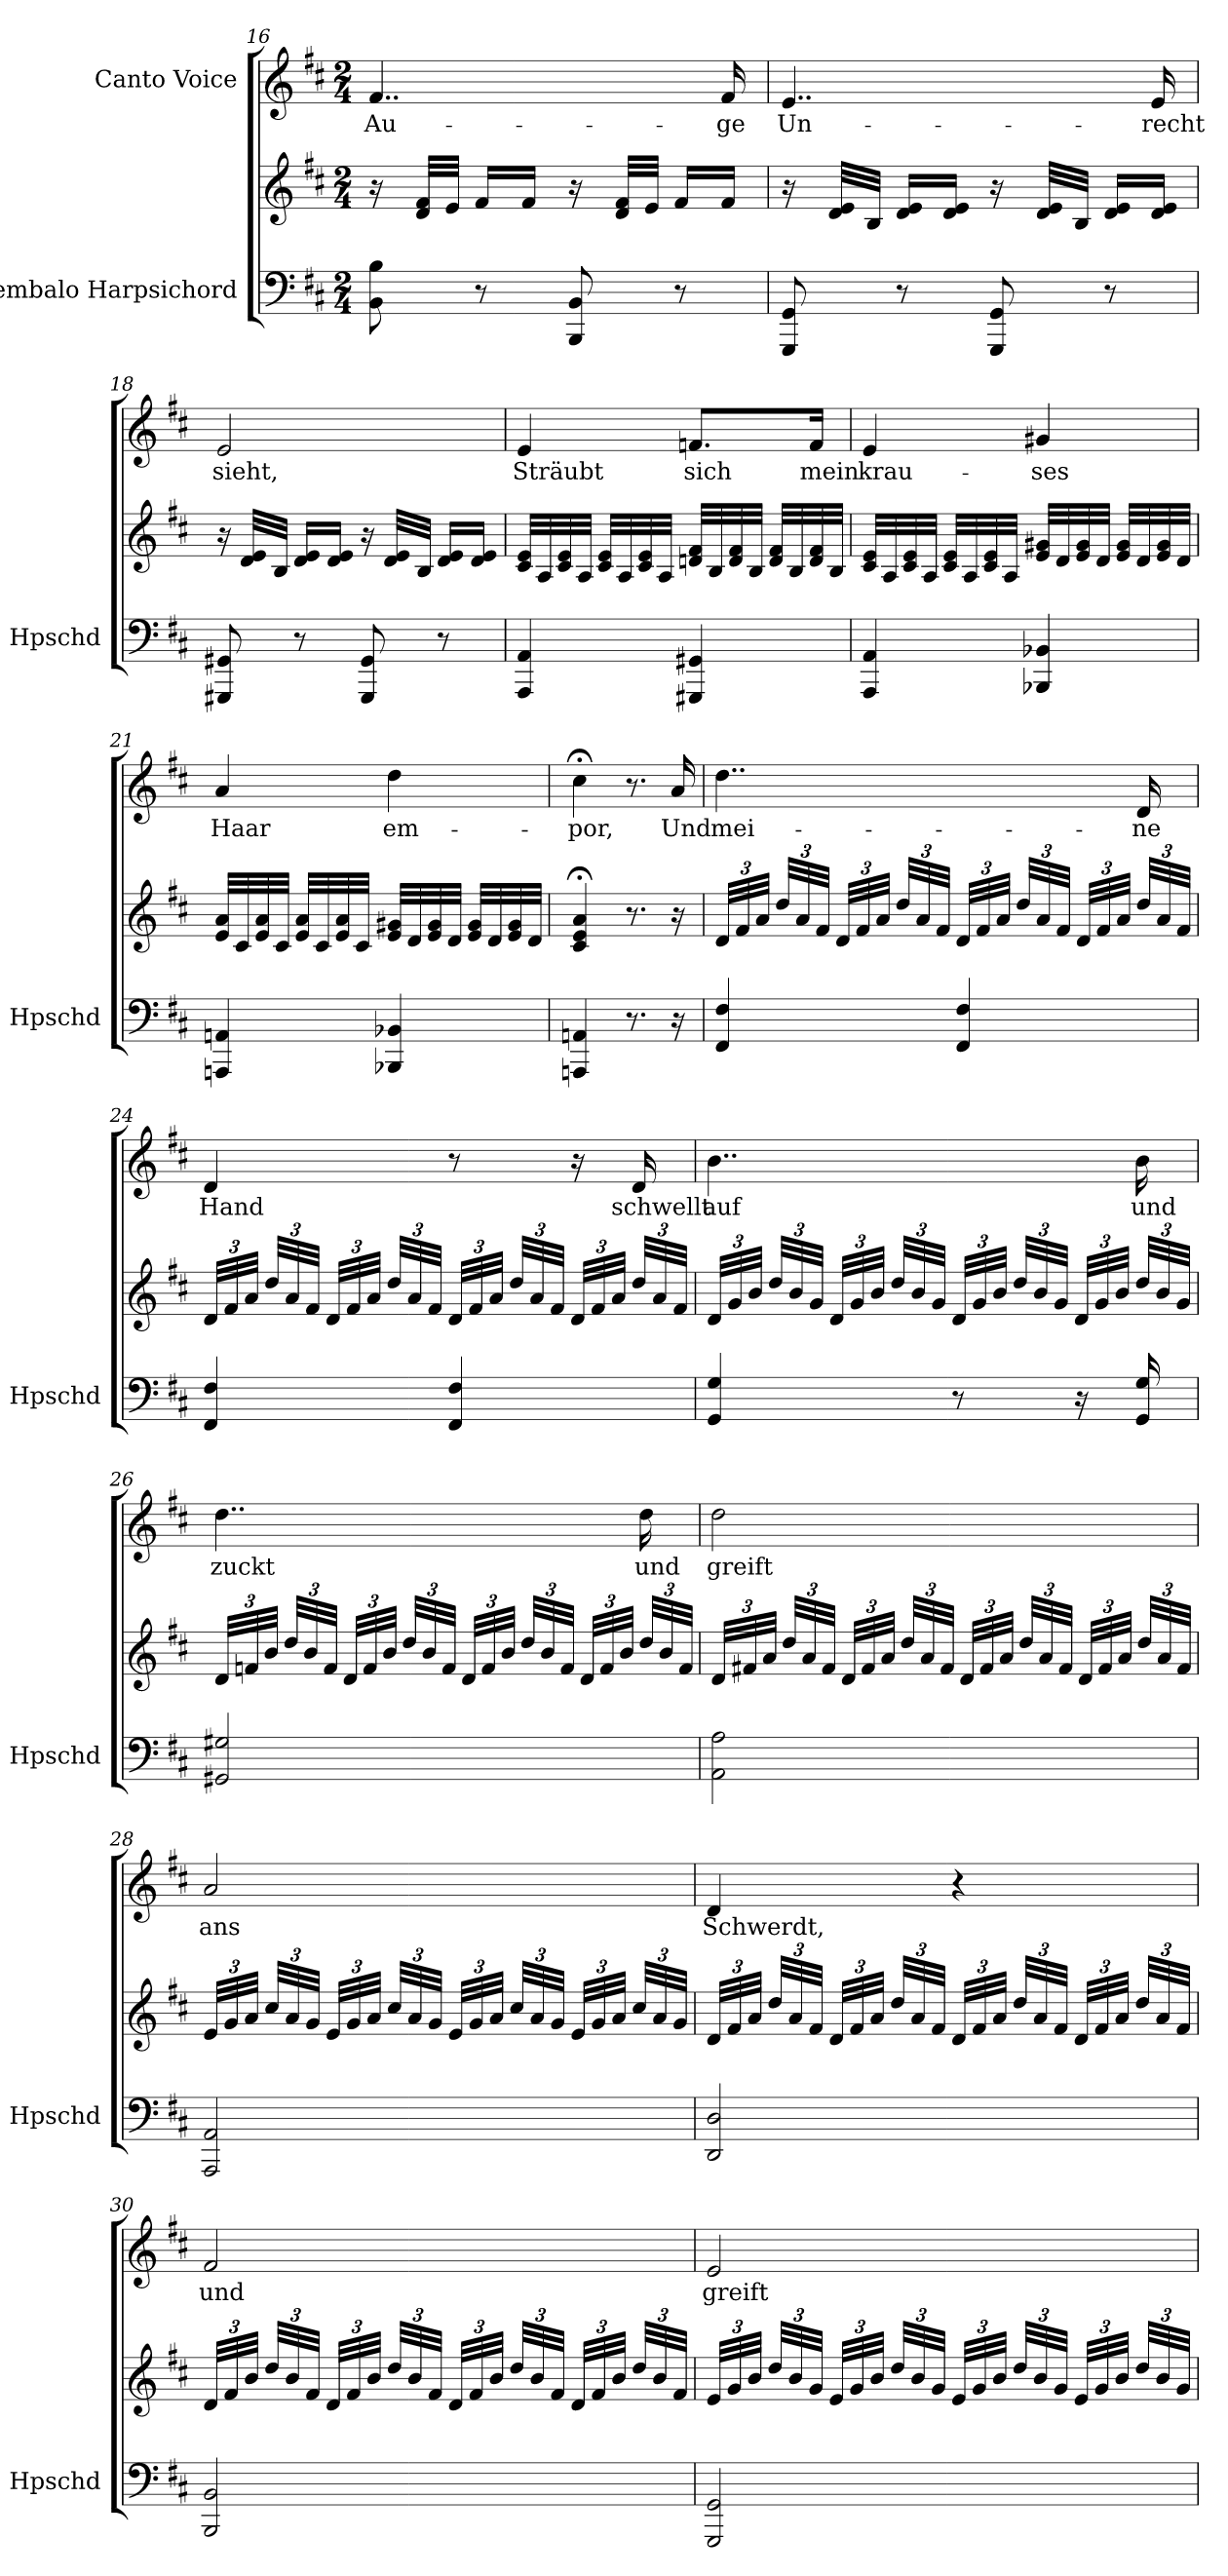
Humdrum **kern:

**kern	**kern	**kern	**text
*part2	*part2	*part1	*part1
*staff3	*staff2	*staff1	*staff1
*I"Cembalo Harpsichord	*	*I"Canto Voice	*
*I'Hpschd	*	*	*
*clefF4	*clefG2	*clefG2	*
*k[f#c#]	*k[f#c#]	*k[f#c#]	*
*M2/4	*M2/4	*M2/4	*
=16	=16	=16	=16
!	!	!	!LO:LY:b
8BB\ 8B\	16r	4..f#/	Au-
.	32d/ 32f#/LLL	.	.
.	32e/JJJ	.	.
8r	16f#/LL	.	.
.	16f#/JJ	.	.
8BBB/ 8BB/	16r	.	.
.	32d/ 32f#/LLL	.	.
.	32e/JJJ	.	.
8r	16f#/LL	.	.
!	!	!	!LO:LY:b
.	16f#/JJ	16f#/	-ge
=17	=17	=17	=17
!	!	!	!LO:LY:b
8GGG/ 8GG/	16r	4..e/	Un-
.	32d/ 32e/LLL	.	.
.	32B/JJJ	.	.
8r	16d/ 16e/LL	.	.
.	16d/ 16e/JJ	.	.
8GGG/ 8GG/	16r	.	.
.	32d/ 32e/LLL	.	.
.	32B/JJJ	.	.
8r	16d/ 16e/LL	.	.
!	!	!	!LO:LY:b
.	16d/ 16e/JJ	16e/	-recht
=18	=18	=18	=18
!	!	!	!LO:LY:b
8GGG#X/ 8GG#X/	16r	2e/	sieht,
.	32d/ 32e/LLL	.	.
.	32B/JJJ	.	.
8r	16d/ 16e/LL	.	.
.	16d/ 16e/JJ	.	.
8GGG#/ 8GG#/	16r	.	.
.	32d/ 32e/LLL	.	.
.	32B/JJJ	.	.
8r	16d/ 16e/LL	.	.
.	16d/ 16e/JJ	.	.
!!LO:LB:g=z
=19	=19	=19	=19
!	!	!	!LO:LY:b
4AAA/ 4AA/	32c#/ 32e/LLL	4e/	Sträubt
.	32A/	.	.
.	32c#/ 32e/	.	.
.	32A/JJJ	.	.
.	32c#/ 32e/LLL	.	.
.	32A/	.	.
.	32c#/ 32e/	.	.
.	32A/JJJ	.	.
!	!	!	!LO:LY:b
4GGG#X/ 4GG#X/	32dn/ 32f#/LLL	8.fn/L	sich
.	32B/	.	.
.	32d/ 32f#/	.	.
.	32B/JJJ	.	.
.	32d/ 32f#/LLL	.	.
.	32B/	.	.
!	!	!	!LO:LY:b
.	32d/ 32f#/	16f/Jk	mein
.	32B/JJJ	.	.
!!LO:PB:g=z
=20	=20	=20	=20
!	!	!	!LO:LY:b
4AAA/ 4AA/	32c#/ 32e/LLL	4e/	krau-
.	32A/	.	.
.	32c#/ 32e/	.	.
.	32A/JJJ	.	.
.	32c#/ 32e/LLL	.	.
.	32A/	.	.
.	32c#/ 32e/	.	.
.	32A/JJJ	.	.
!	!	!	!LO:LY:b
4BBB-X/ 4BB-X/	32e/ 32g#X/LLL	4g#X/	-ses
.	32d/	.	.
.	32e/ 32g#/	.	.
.	32d/JJJ	.	.
.	32e/ 32g#/LLL	.	.
.	32d/	.	.
.	32e/ 32g#/	.	.
.	32d/JJJ	.	.
=21	=21	=21	=21
!	!	!	!LO:LY:b
4AAAn/ 4AAn/	32e/ 32a/LLL	4a/	Haar
.	32c#/	.	.
.	32e/ 32a/	.	.
.	32c#/JJJ	.	.
.	32e/ 32a/LLL	.	.
.	32c#/	.	.
.	32e/ 32a/	.	.
.	32c#/JJJ	.	.
!	!	!	!LO:LY:b
4BBB-X/ 4BB-X/	32e/ 32g#X/LLL	4dd\	em-
.	32d/	.	.
.	32e/ 32g#/	.	.
.	32d/JJJ	.	.
.	32e/ 32g#/LLL	.	.
.	32d/	.	.
.	32e/ 32g#/	.	.
.	32d/JJJ	.	.
=22	=22	=22	=22
!	!	!	!LO:LY:b
4AAAn/ 4AAn/	4c#/;< 4e/;< 4a/;<	4cc#;<\	-por,
8.r	8.r	8.r	.
!	!	!	!LO:LY:b
16r	16r	16a/	Und
!!LO:LB:g=z
=23	=23	=23	=23
*	*Xbrackettup	*	*
!	!	!	!LO:LY:b
4FF#/ 4F#/	48d/LLL	4..dd\	mei-
.	48f#/	.	.
.	48a/JJJ	.	.
.	48dd/LLL	.	.
.	48a/	.	.
.	48f#/JJJ	.	.
.	48d/LLL	.	.
.	48f#/	.	.
.	48a/JJJ	.	.
.	48dd/LLL	.	.
.	48a/	.	.
.	48f#/JJJ	.	.
4FF#/ 4F#/	48d/LLL	.	.
.	48f#/	.	.
.	48a/JJJ	.	.
.	48dd/LLL	.	.
.	48a/	.	.
.	48f#/JJJ	.	.
.	48d/LLL	.	.
.	48f#/	.	.
.	48a/JJJ	.	.
!	!	!	!LO:LY:b
.	48dd/LLL	16d/	-ne
.	48a/	.	.
.	48f#/JJJ	.	.
!!LO:LB:g=z
=24	=24	=24	=24
!	!	!	!LO:LY:b
4FF#/ 4F#/	48d/LLL	4d/	Hand
.	48f#/	.	.
.	48a/JJJ	.	.
.	48dd/LLL	.	.
.	48a/	.	.
.	48f#/JJJ	.	.
.	48d/LLL	.	.
.	48f#/	.	.
.	48a/JJJ	.	.
.	48dd/LLL	.	.
.	48a/	.	.
.	48f#/JJJ	.	.
4FF#/ 4F#/	48d/LLL	8r	.
.	48f#/	.	.
.	48a/JJJ	.	.
.	48dd/LLL	.	.
.	48a/	.	.
.	48f#/JJJ	.	.
.	48d/LLL	16r	.
.	48f#/	.	.
.	48a/JJJ	.	.
!	!	!	!LO:LY:b
.	48dd/LLL	16d/	schwellt
.	48a/	.	.
.	48f#/JJJ	.	.
!!LO:LB:g=z
=25	=25	=25	=25
!	!	!	!LO:LY:b
4GG/ 4G/	48d/LLL	4..b\	auf
.	48g/	.	.
.	48b/JJJ	.	.
.	48dd/LLL	.	.
.	48b/	.	.
.	48g/JJJ	.	.
.	48d/LLL	.	.
.	48g/	.	.
.	48b/JJJ	.	.
.	48dd/LLL	.	.
.	48b/	.	.
.	48g/JJJ	.	.
8r	48d/LLL	.	.
.	48g/	.	.
.	48b/JJJ	.	.
.	48dd/LLL	.	.
.	48b/	.	.
.	48g/JJJ	.	.
16r	48d/LLL	.	.
.	48g/	.	.
.	48b/JJJ	.	.
!	!	!	!LO:LY:b
16GG/ 16G/	48dd/LLL	16b\	und
.	48b/	.	.
.	48g/JJJ	.	.
!!LO:LB:g=z
=26	=26	=26	=26
!	!	!	!LO:LY:b
2GG#X/ 2G#X/	48d/LLL	4..dd\	zuckt
.	48fn/	.	.
.	48b/JJJ	.	.
.	48dd/LLL	.	.
.	48b/	.	.
.	48f/JJJ	.	.
.	48d/LLL	.	.
.	48f/	.	.
.	48b/JJJ	.	.
.	48dd/LLL	.	.
.	48b/	.	.
.	48f/JJJ	.	.
.	48d/LLL	.	.
.	48f/	.	.
.	48b/JJJ	.	.
.	48dd/LLL	.	.
.	48b/	.	.
.	48f/JJJ	.	.
.	48d/LLL	.	.
.	48f/	.	.
.	48b/JJJ	.	.
!	!	!	!LO:LY:b
.	48dd/LLL	16dd\	und
.	48b/	.	.
.	48f/JJJ	.	.
!!LO:LB:g=z
=27	=27	=27	=27
!	!	!	!LO:LY:b
2AA\ 2A\	48d/LLL	2dd\	greift
.	48f#X/	.	.
.	48a/JJJ	.	.
.	48dd/LLL	.	.
.	48a/	.	.
.	48f#/JJJ	.	.
.	48d/LLL	.	.
.	48f#/	.	.
.	48a/JJJ	.	.
.	48dd/LLL	.	.
.	48a/	.	.
.	48f#/JJJ	.	.
.	48d/LLL	.	.
.	48f#/	.	.
.	48a/JJJ	.	.
.	48dd/LLL	.	.
.	48a/	.	.
.	48f#/JJJ	.	.
.	48d/LLL	.	.
.	48f#/	.	.
.	48a/JJJ	.	.
.	48dd/LLL	.	.
.	48a/	.	.
.	48f#/JJJ	.	.
!!LO:PB:g=z
=28	=28	=28	=28
!	!	!	!LO:LY:b
2AAA/ 2AA/	48e/LLL	2a/	ans
.	48g/	.	.
.	48a/JJJ	.	.
.	48cc#/LLL	.	.
.	48a/	.	.
.	48g/JJJ	.	.
.	48e/LLL	.	.
.	48g/	.	.
.	48a/JJJ	.	.
.	48cc#/LLL	.	.
.	48a/	.	.
.	48g/JJJ	.	.
.	48e/LLL	.	.
.	48g/	.	.
.	48a/JJJ	.	.
.	48cc#/LLL	.	.
.	48a/	.	.
.	48g/JJJ	.	.
.	48e/LLL	.	.
.	48g/	.	.
.	48a/JJJ	.	.
.	48cc#/LLL	.	.
.	48a/	.	.
.	48g/JJJ	.	.
!!LO:LB:g=z
=29	=29	=29	=29
!	!	!	!LO:LY:b
2DD/ 2D/	48d/LLL	4d/	Schwerdt,
.	48f#/	.	.
.	48a/JJJ	.	.
.	48dd/LLL	.	.
.	48a/	.	.
.	48f#/JJJ	.	.
.	48d/LLL	.	.
.	48f#/	.	.
.	48a/JJJ	.	.
.	48dd/LLL	.	.
.	48a/	.	.
.	48f#/JJJ	.	.
.	48d/LLL	4r	.
.	48f#/	.	.
.	48a/JJJ	.	.
.	48dd/LLL	.	.
.	48a/	.	.
.	48f#/JJJ	.	.
.	48d/LLL	.	.
.	48f#/	.	.
.	48a/JJJ	.	.
.	48dd/LLL	.	.
.	48a/	.	.
.	48f#/JJJ	.	.
!!LO:LB:g=z
=30	=30	=30	=30
!	!	!	!LO:LY:b
2BBB/ 2BB/	48d/LLL	2f#/	und
.	48f#/	.	.
.	48b/JJJ	.	.
.	48dd/LLL	.	.
.	48b/	.	.
.	48f#/JJJ	.	.
.	48d/LLL	.	.
.	48f#/	.	.
.	48b/JJJ	.	.
.	48dd/LLL	.	.
.	48b/	.	.
.	48f#/JJJ	.	.
.	48d/LLL	.	.
.	48f#/	.	.
.	48b/JJJ	.	.
.	48dd/LLL	.	.
.	48b/	.	.
.	48f#/JJJ	.	.
.	48d/LLL	.	.
.	48f#/	.	.
.	48b/JJJ	.	.
.	48dd/LLL	.	.
.	48b/	.	.
.	48f#/JJJ	.	.
!!LO:PB:g=z
=31	=31	=31	=31
!	!	!	!LO:LY:b
2GGG/ 2GG/	48e/LLL	2e/	greift
.	48g/	.	.
.	48b/JJJ	.	.
.	48dd/LLL	.	.
.	48b/	.	.
.	48g/JJJ	.	.
.	48e/LLL	.	.
.	48g/	.	.
.	48b/JJJ	.	.
.	48dd/LLL	.	.
.	48b/	.	.
.	48g/JJJ	.	.
.	48e/LLL	.	.
.	48g/	.	.
.	48b/JJJ	.	.
.	48dd/LLL	.	.
.	48b/	.	.
.	48g/JJJ	.	.
.	48e/LLL	.	.
.	48g/	.	.
.	48b/JJJ	.	.
.	48dd/LLL	.	.
.	48b/	.	.
.	48g/JJJ	.	.
=	=	=	=
*-	*-	*-	*-
